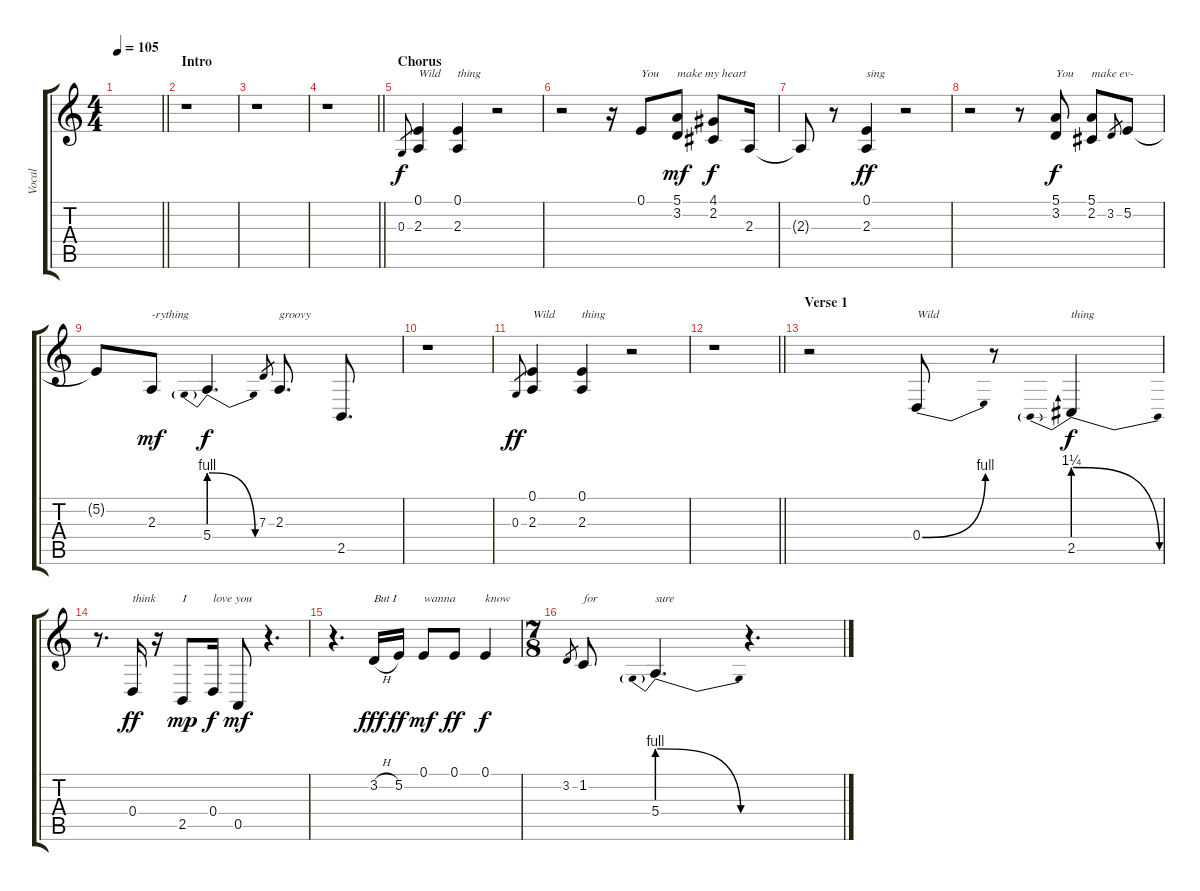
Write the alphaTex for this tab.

\track ("Vocal" "Vocal") {instrument honkytonkpiano}
\staff {score tabs}
\tuning (E4 B3 G3 D3 A2 E2) {hide}
\ts (4 4)
\tempo 105
\clef g2
\barLineRight lightlight
\ks c
|
\section ("" "Intro")
r.1 |
r.1 |
\barLineRight lightlight
r.1 |
\section ("" "Chorus")
0.3.8{gr} (0.1 2.3).4{txt "Wild"} (0.1 2.3).4{txt "thing"} r.2 |
r.2 r.16 0.1.8{txt "You" dy f} (5.1 3.2).8{txt "make my heart" dy mf} (4.1 2.2).8{dy f} 2.3.16 |
2.3{t}.8 r.8 (0.1 2.3).4{txt "sing" dy ff} r.2 |
r.2 r.8 (5.1 3.2).8{txt "You" dy f} (5.1 2.2).8{txt "make ev-"} 3.2.8{gr} 5.2.8 |
5.2{t}.8 2.3.8{txt "-rything" dy mf} 5.4{be (prebendrelease 0 4 60 0)}.4{d dy f} 7.3.8{gr} 2.3.8{d txt "groovy"} 2.5.8{d} |
r.1 |
0.3.8{gr dy ff} (0.1 2.3).4{txt "Wild"} (0.1 2.3).4{txt "thing"} r.2 |
\barLineRight lightlight
r.1 |
\section ("" "Verse 1")
r.2 0.4{be (bend 0 0 60 4)}.8{txt "Wild"} r.8 2.5{be (prebendrelease 0 5 60 0)}.4{txt "thing" dy f} |
r.8{d} 0.4.16{txt "think" dy ff} r.16 2.5.8{txt "I" dy mp} 0.4.16{txt "love you" dy f} 0.5.8{dy mf} r.4{d} |
r.4{d} 3.2{h}.16{txt "But I" dy fff} 5.2.16{dy ff} 0.1.8{txt "wanna" dy mf} 0.1.8{dy ff} 0.1.4{txt "know" dy f} |
\ts (7 8)
3.2.8{gr} 1.2.8{txt "for"} 5.4{be (prebendrelease 0 4 60 0)}.4{d txt "sure"} r.4{d}
